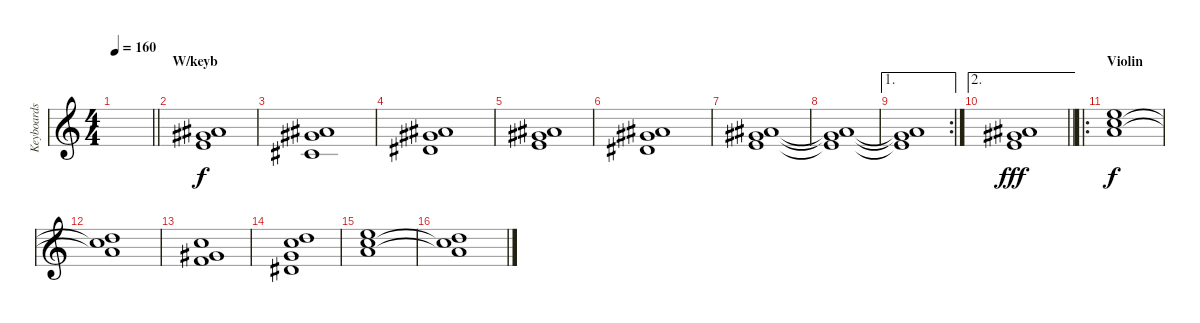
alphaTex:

\track ("Keyboards" "Keyboards") {instrument lead6voice}
\staff {score}
\tuning (E4 B3 G3 D3 A2 E2) {hide}
\ts (4 4)
\tempo 160
\clef g2
\barLineRight lightlight
\ks c
|
\section ("" "W/keyb")
(0.1 9.2 15.3).1 |
(4.1 11.2 6.3).1 |
(4.1 4.2 15.3).1 |
(4.1 5.2 20.4).1 |
(4.1 4.2 15.3).1 |
(0.1 9.2 15.3).1 |
(0.1{t} 9.2{t} 15.3{t}).1 |
\ae 1
\rc 2
(0.1{t} 9.2{t} 15.3{t}).1 |
\ae 2
\barLineRight lightlight
(0.1 9.2 15.3).1{dy fff} |
\ro
\section ("" "Violin")
(5.1 13.2 21.3).1{dy f} |
(5.1{t} 13.2{t} 19.3).1 |
(1.1 9.2 17.3).1 |
(3.1 15.2 17.3 13.4).1 |
(5.1 13.2 21.3).1 |
(5.1{t} 13.2{t} 19.3).1
